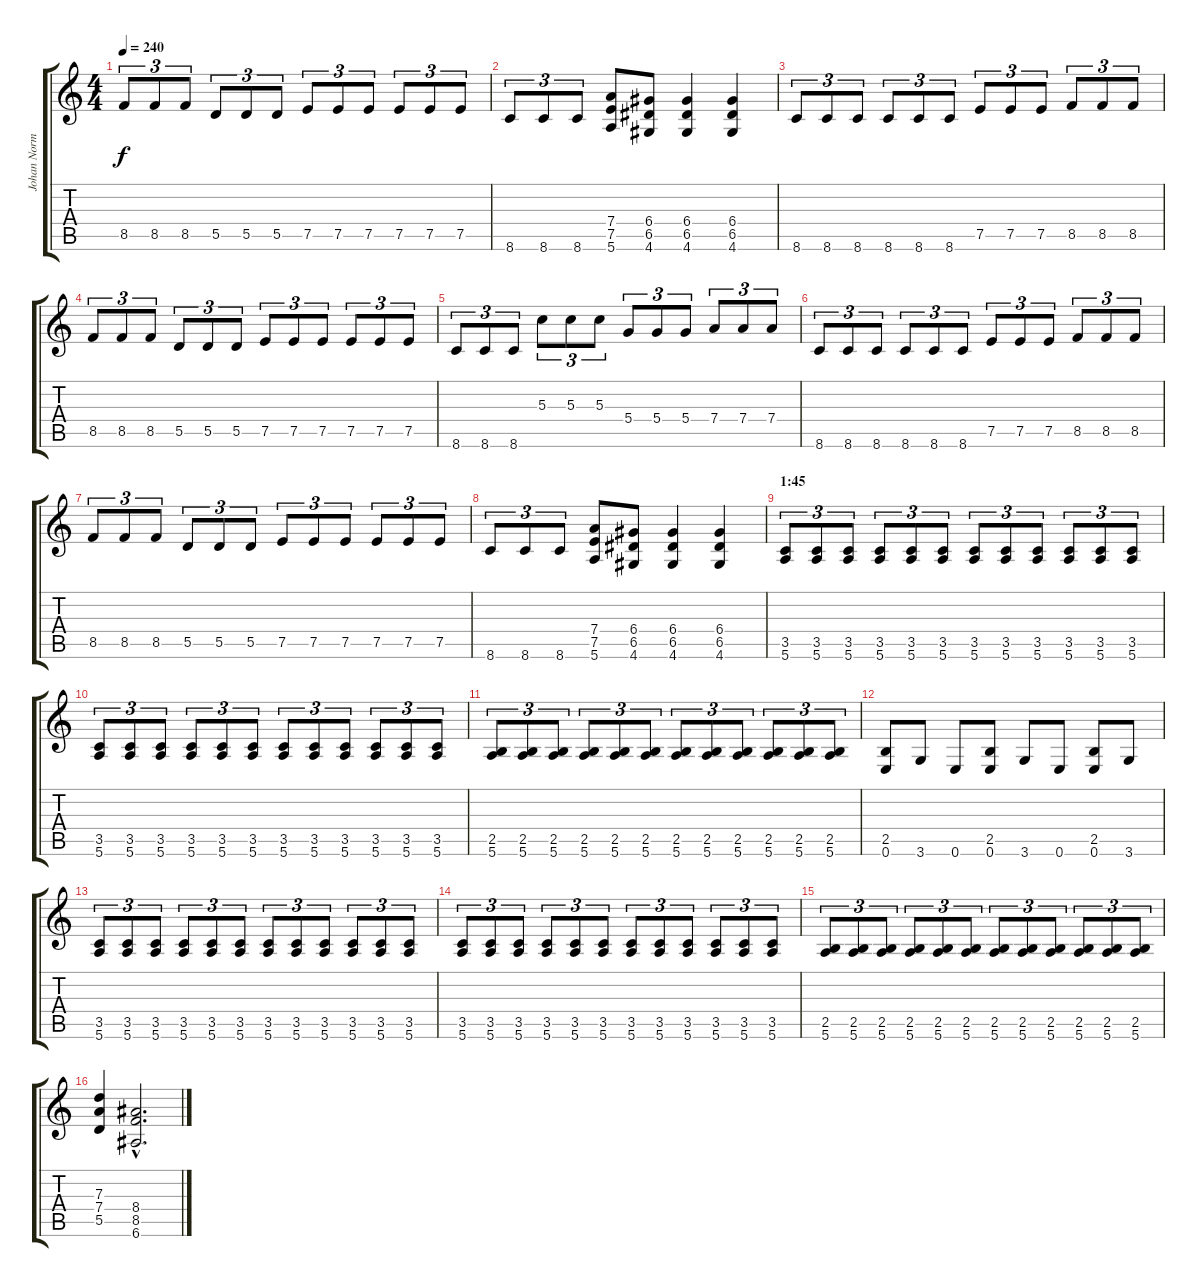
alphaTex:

\track ("Johan Norman" "Johan Norm") {instrument distortionguitar}
\staff {score tabs}
\tuning (E4 B3 G3 D3 A2 E2) {hide}
\ts (4 4)
\tempo 240
\clef g2
\ks c
8.5.8{tu (3 2) dy f} 8.5.8{tu (3 2)} 8.5.8{tu (3 2)} 5.5.8{tu (3 2)} 5.5.8{tu (3 2)} 5.5.8{tu (3 2)} 7.5.8{tu (3 2)} 7.5.8{tu (3 2)} 7.5.8{tu (3 2)} 7.5.8{tu (3 2)} 7.5.8{tu (3 2)} 7.5.8{tu (3 2)} |
8.6.8{tu (3 2)} 8.6.8{tu (3 2)} 8.6.8{tu (3 2)} (7.4 7.5 5.6).8 (6.4 6.5 4.6).8 (6.4 6.5 4.6).4 (6.4 6.5 4.6).4 |
8.6.8{tu (3 2)} 8.6.8{tu (3 2)} 8.6.8{tu (3 2)} 8.6.8{tu (3 2)} 8.6.8{tu (3 2)} 8.6.8{tu (3 2)} 7.5.8{tu (3 2)} 7.5.8{tu (3 2)} 7.5.8{tu (3 2)} 8.5.8{tu (3 2)} 8.5.8{tu (3 2)} 8.5.8{tu (3 2)} |
8.5.8{tu (3 2)} 8.5.8{tu (3 2)} 8.5.8{tu (3 2)} 5.5.8{tu (3 2)} 5.5.8{tu (3 2)} 5.5.8{tu (3 2)} 7.5.8{tu (3 2)} 7.5.8{tu (3 2)} 7.5.8{tu (3 2)} 7.5.8{tu (3 2)} 7.5.8{tu (3 2)} 7.5.8{tu (3 2)} |
8.6.8{tu (3 2)} 8.6.8{tu (3 2)} 8.6.8{tu (3 2)} 5.3.8{tu (3 2)} 5.3.8{tu (3 2)} 5.3.8{tu (3 2)} 5.4.8{tu (3 2)} 5.4.8{tu (3 2)} 5.4.8{tu (3 2)} 7.4.8{tu (3 2)} 7.4.8{tu (3 2)} 7.4.8{tu (3 2)} |
8.6.8{tu (3 2)} 8.6.8{tu (3 2)} 8.6.8{tu (3 2)} 8.6.8{tu (3 2)} 8.6.8{tu (3 2)} 8.6.8{tu (3 2)} 7.5.8{tu (3 2)} 7.5.8{tu (3 2)} 7.5.8{tu (3 2)} 8.5.8{tu (3 2)} 8.5.8{tu (3 2)} 8.5.8{tu (3 2)} |
8.5.8{tu (3 2)} 8.5.8{tu (3 2)} 8.5.8{tu (3 2)} 5.5.8{tu (3 2)} 5.5.8{tu (3 2)} 5.5.8{tu (3 2)} 7.5.8{tu (3 2)} 7.5.8{tu (3 2)} 7.5.8{tu (3 2)} 7.5.8{tu (3 2)} 7.5.8{tu (3 2)} 7.5.8{tu (3 2)} |
8.6.8{tu (3 2)} 8.6.8{tu (3 2)} 8.6.8{tu (3 2)} (7.4 7.5 5.6).8 (6.4 6.5 4.6).8 (6.4 6.5 4.6).4 (6.4 6.5 4.6).4 |
\section ("" "1:45")
(3.5 5.6).8{tu (3 2) volume 14} (3.5 5.6).8{tu (3 2)} (3.5 5.6).8{tu (3 2)} (3.5 5.6).8{tu (3 2)} (3.5 5.6).8{tu (3 2)} (3.5 5.6).8{tu (3 2)} (3.5 5.6).8{tu (3 2)} (3.5 5.6).8{tu (3 2)} (3.5 5.6).8{tu (3 2)} (3.5 5.6).8{tu (3 2)} (3.5 5.6).8{tu (3 2)} (3.5 5.6).8{tu (3 2)} |
(3.5 5.6).8{tu (3 2)} (3.5 5.6).8{tu (3 2)} (3.5 5.6).8{tu (3 2)} (3.5 5.6).8{tu (3 2)} (3.5 5.6).8{tu (3 2)} (3.5 5.6).8{tu (3 2)} (3.5 5.6).8{tu (3 2)} (3.5 5.6).8{tu (3 2)} (3.5 5.6).8{tu (3 2)} (3.5 5.6).8{tu (3 2)} (3.5 5.6).8{tu (3 2)} (3.5 5.6).8{tu (3 2)} |
(2.5 5.6).8{tu (3 2)} (2.5 5.6).8{tu (3 2)} (2.5 5.6).8{tu (3 2)} (2.5 5.6).8{tu (3 2)} (2.5 5.6).8{tu (3 2)} (2.5 5.6).8{tu (3 2)} (2.5 5.6).8{tu (3 2)} (2.5 5.6).8{tu (3 2)} (2.5 5.6).8{tu (3 2)} (2.5 5.6).8{tu (3 2)} (2.5 5.6).8{tu (3 2)} (2.5 5.6).8{tu (3 2)} |
(2.5 0.6).8 3.6.8 0.6.8 (2.5 0.6).8 3.6.8 0.6.8 (2.5 0.6).8 3.6.8 |
(3.5 5.6).8{tu (3 2)} (3.5 5.6).8{tu (3 2)} (3.5 5.6).8{tu (3 2)} (3.5 5.6).8{tu (3 2)} (3.5 5.6).8{tu (3 2)} (3.5 5.6).8{tu (3 2)} (3.5 5.6).8{tu (3 2)} (3.5 5.6).8{tu (3 2)} (3.5 5.6).8{tu (3 2)} (3.5 5.6).8{tu (3 2)} (3.5 5.6).8{tu (3 2)} (3.5 5.6).8{tu (3 2)} |
(3.5 5.6).8{tu (3 2)} (3.5 5.6).8{tu (3 2)} (3.5 5.6).8{tu (3 2)} (3.5 5.6).8{tu (3 2)} (3.5 5.6).8{tu (3 2)} (3.5 5.6).8{tu (3 2)} (3.5 5.6).8{tu (3 2)} (3.5 5.6).8{tu (3 2)} (3.5 5.6).8{tu (3 2)} (3.5 5.6).8{tu (3 2)} (3.5 5.6).8{tu (3 2)} (3.5 5.6).8{tu (3 2)} |
(2.5 5.6).8{tu (3 2)} (2.5 5.6).8{tu (3 2)} (2.5 5.6).8{tu (3 2)} (2.5 5.6).8{tu (3 2)} (2.5 5.6).8{tu (3 2)} (2.5 5.6).8{tu (3 2)} (2.5 5.6).8{tu (3 2)} (2.5 5.6).8{tu (3 2)} (2.5 5.6).8{tu (3 2)} (2.5 5.6).8{tu (3 2)} (2.5 5.6).8{tu (3 2)} (2.5 5.6).8{tu (3 2)} |
(7.3 7.4 5.5).4 (8.4{hac} 8.5{hac} 6.6{hac}).2{d}
